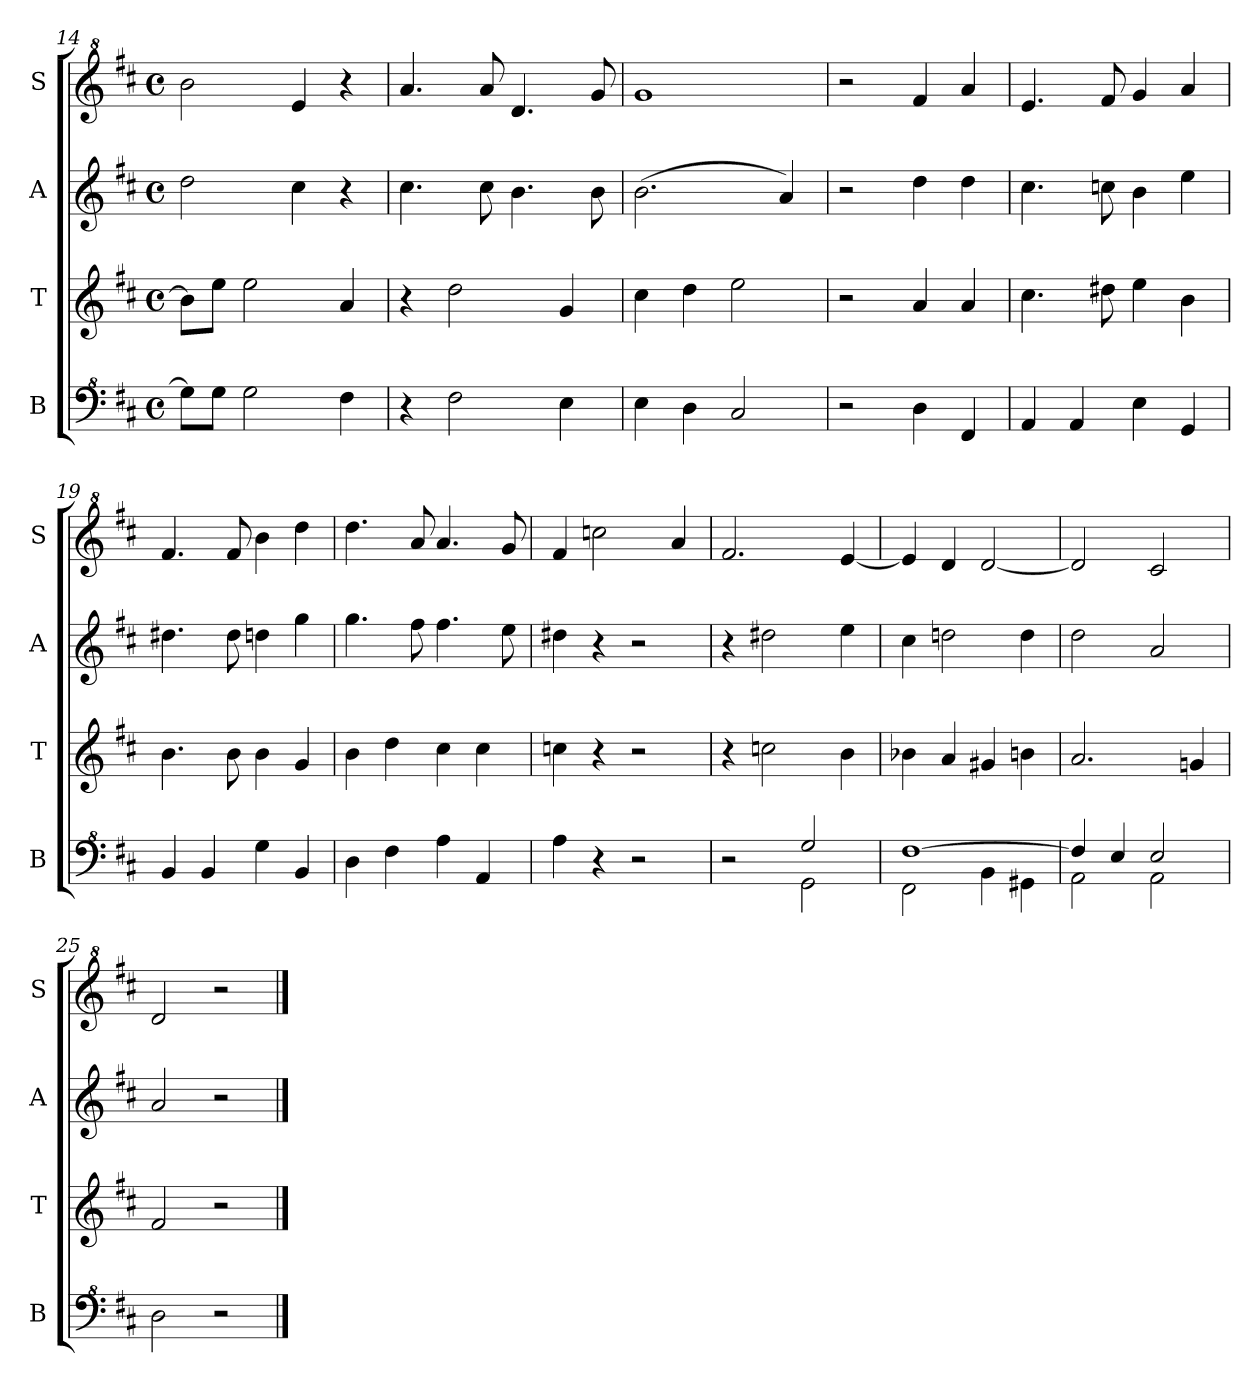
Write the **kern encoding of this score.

**kern	**kern	**kern	**kern
*part4	*part3	*part2	*part1
*staff4	*staff3	*staff2	*staff1
*I"B	*I"T	*I"A	*I"S
*I'B	*I'T	*I'A	*I'S
*clefF^4	*clefG2	*clefG2	*clefG^2
*k[f#c#]	*k[f#c#]	*k[f#c#]	*k[f#c#]
*M4/4	*M4/4	*M4/4	*M4/4
*met(c)	*met(c)	*met(c)	*met(c)
=14	=14	=14	=14
8g\L]	8b\L]	2dd\	2bb\
8g\J	8ee\J	.	.
2g\	2ee\	.	.
.	.	4cc#\	4ee/
4f#\	4a/	4r	4r
=15	=15	=15	=15
4r	4r	4.cc#\	4.aa/
2f#\	2dd\	.	.
.	.	8cc#\	8aa/
.	.	4.b\	4.dd/
4e\	4g/	.	.
.	.	8b\	8gg/
=16	=16	=16	=16
4e\	4cc#\	(>2.b\	1gg
4d\	4dd\	.	.
2c#/	2ee\	.	.
.	.	4a/)	.
!!LO:LB:g=z
=17	=17	=17	=17
2r	2r	2r	2r
4d\	4a/	4dd\	4ff#/
4F#/	4a/	4dd\	4aa/
=18	=18	=18	=18
4A/	4.cc#\	4.cc#\	4.ee/
4A/	.	.	.
.	8dd#X\	8ccn\	8ff#/
4e\	4ee\	4b\	4gg/
4G/	4b\	4ee\	4aa/
=19	=19	=19	=19
4B/	4.b\	4.dd#X\	4.ff#/
4B/	.	.	.
.	8b\	8dd#\	8ff#/
4g\	4b\	4ddn\	4bb\
4B/	4g/	4gg\	4ddd\
=20	=20	=20	=20
4d\	4b\	4.gg\	4.ddd\
4f#\	4dd\	.	.
.	.	8ff#\	8aa/
4a\	4cc#\	4.ff#\	4.aa/
4A/	4cc#\	.	.
.	.	8ee\	8gg/
=21	=21	=21	=21
4a\	4ccn\	4dd#X\	4ff#/
4r	4r	4r	2cccn\
2r	2r	2r	.
.	.	.	4aa/
=22	=22	=22	=22
*^	*	*	*
2r	2ryy	4r	4r	2.ff#/
.	.	2ccn\	2dd#X\	.
2g/	2G\	.	.	.
.	.	4b\	4ee\	[4ee/
=23	=23	=23	=23	=23
[1f#	2F#\	4b-X\	4cc#\	4ee/]
.	.	4a/	2ddn\	4dd/
.	4B\	4g#X/	.	[2dd/
.	4G#X\	4bn\	4dd\	.
=24	=24	=24	=24	=24
4f#/]	2A\	2.a/	2dd\	2dd/]
4e/	.	.	.	.
2e/	2A\	.	2a/	2cc#/
.	.	4gn/	.	.
*v	*v	*	*	*
=25	=25	=25	=25
2d\	2f#/	2a/	2dd/
2r	2r	2r	2r
==	==	==	==
*-	*-	*-	*-
